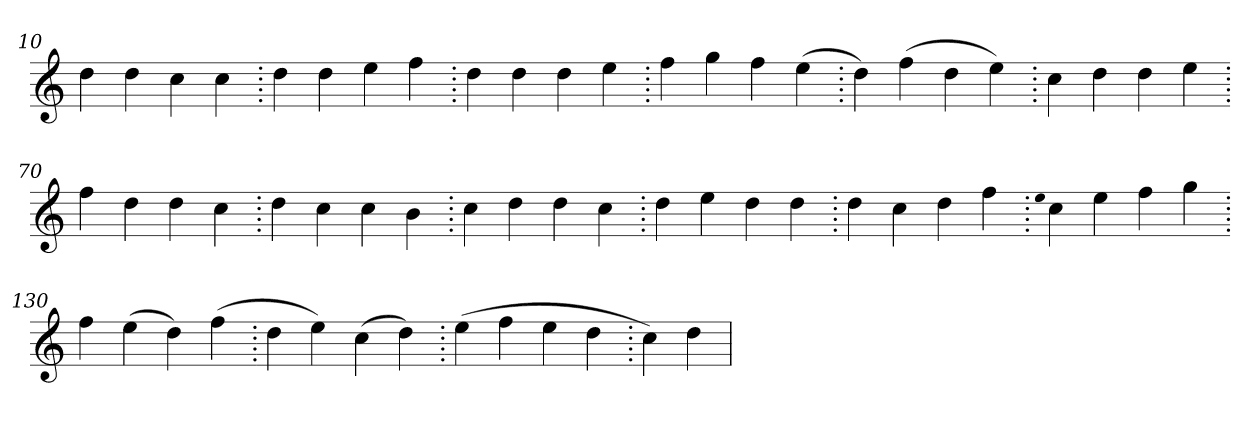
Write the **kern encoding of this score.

**kern
*part1
*staff1
*clefG2
=10.
4dd
4dd
4cc
4cc
=20.
4dd
4dd
4ee
4ff
=30.
4dd
4dd
4dd
4ee
=40.
4ff
4gg
4ff
(>4ee
=50.
4dd)
(>4ff
4dd
4ee)
=60.
4cc
4dd
4dd
4ee
=70.
4ff
4dd
4dd
4cc
=80.
4dd
4cc
4cc
4b
=90.
4cc
4dd
4dd
4cc
=100.
4dd
4ee
4dd
4dd
=110.
4dd
4cc
4dd
4ff
=120.
qqee
4cc
4ee
4ff
4gg
=130.
4ff
(>4ee
4dd)
(>4ff
=140.
4dd
4ee)
(>4cc
4dd)
=150.
(>4ee
4ff
4ee
4dd
=160.
4cc)
4dd
=
*-
